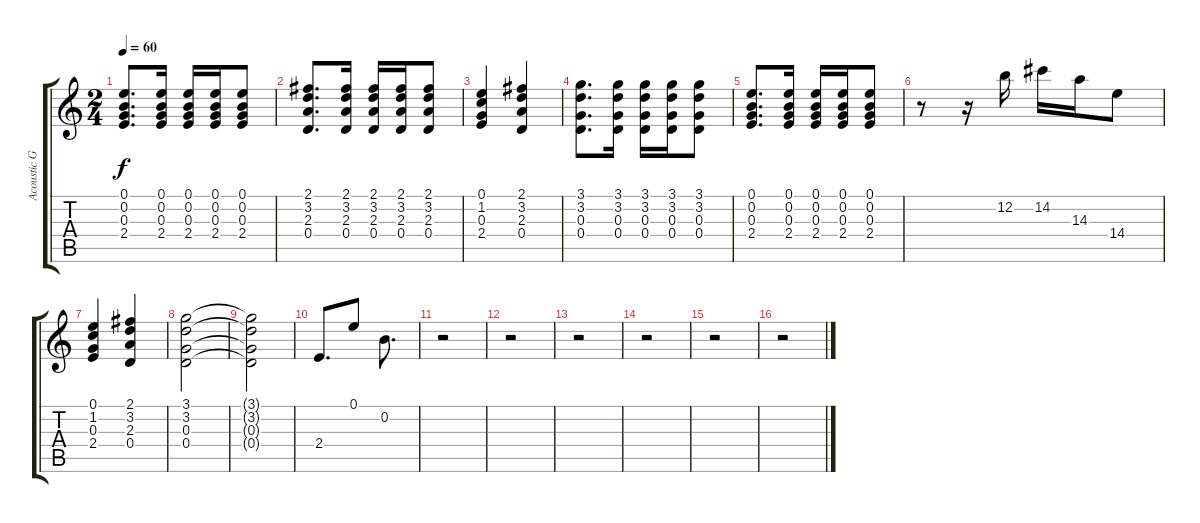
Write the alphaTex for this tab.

\track ("Acoustic GT." "Acoustic G") {instrument acousticguitarsteel}
\staff {score tabs}
\tuning (E4 B3 G3 D3 A2 E2) {hide}
\ts (2 4)
\tempo 60
\clef g2
\ks c
(0.1 0.2 0.3 2.4).8{d dy f} (0.1 0.2 0.3 2.4).16 (0.1 0.2 0.3 2.4).16 (0.1 0.2 0.3 2.4).16 (0.1 0.2 0.3 2.4).8 |
(2.1 3.2 2.3 0.4).8{d} (2.1 3.2 2.3 0.4).16 (2.1 3.2 2.3 0.4).16 (2.1 3.2 2.3 0.4).16 (2.1 3.2 2.3 0.4).8 |
(0.1 1.2 0.3 2.4).4 (2.1 3.2 2.3 0.4).4 |
(3.1 3.2 0.3 0.4).8{d} (3.1 3.2 0.3 0.4).16 (3.1 3.2 0.3 0.4).16 (3.1 3.2 0.3 0.4).16 (3.1 3.2 0.3 0.4).8 |
(0.1 0.2 0.3 2.4).8{d} (0.1 0.2 0.3 2.4).16 (0.1 0.2 0.3 2.4).16 (0.1 0.2 0.3 2.4).16 (0.1 0.2 0.3 2.4).8{txt ""} |
r.8 r.16 12.2.16 14.2.16 14.3.16 14.4.8 |
(0.1 1.2 0.3 2.4).4 (2.1 3.2 2.3 0.4).4 |
(3.1 3.2 0.3 0.4).2 |
(3.1{t} 3.2{t} 0.3{t} 0.4{t}).2 |
2.4.8{d} 0.1.8 0.2.8{d} |
r.2 |
r.2 |
r.2 |
r.2 |
r.2 |
r.2
